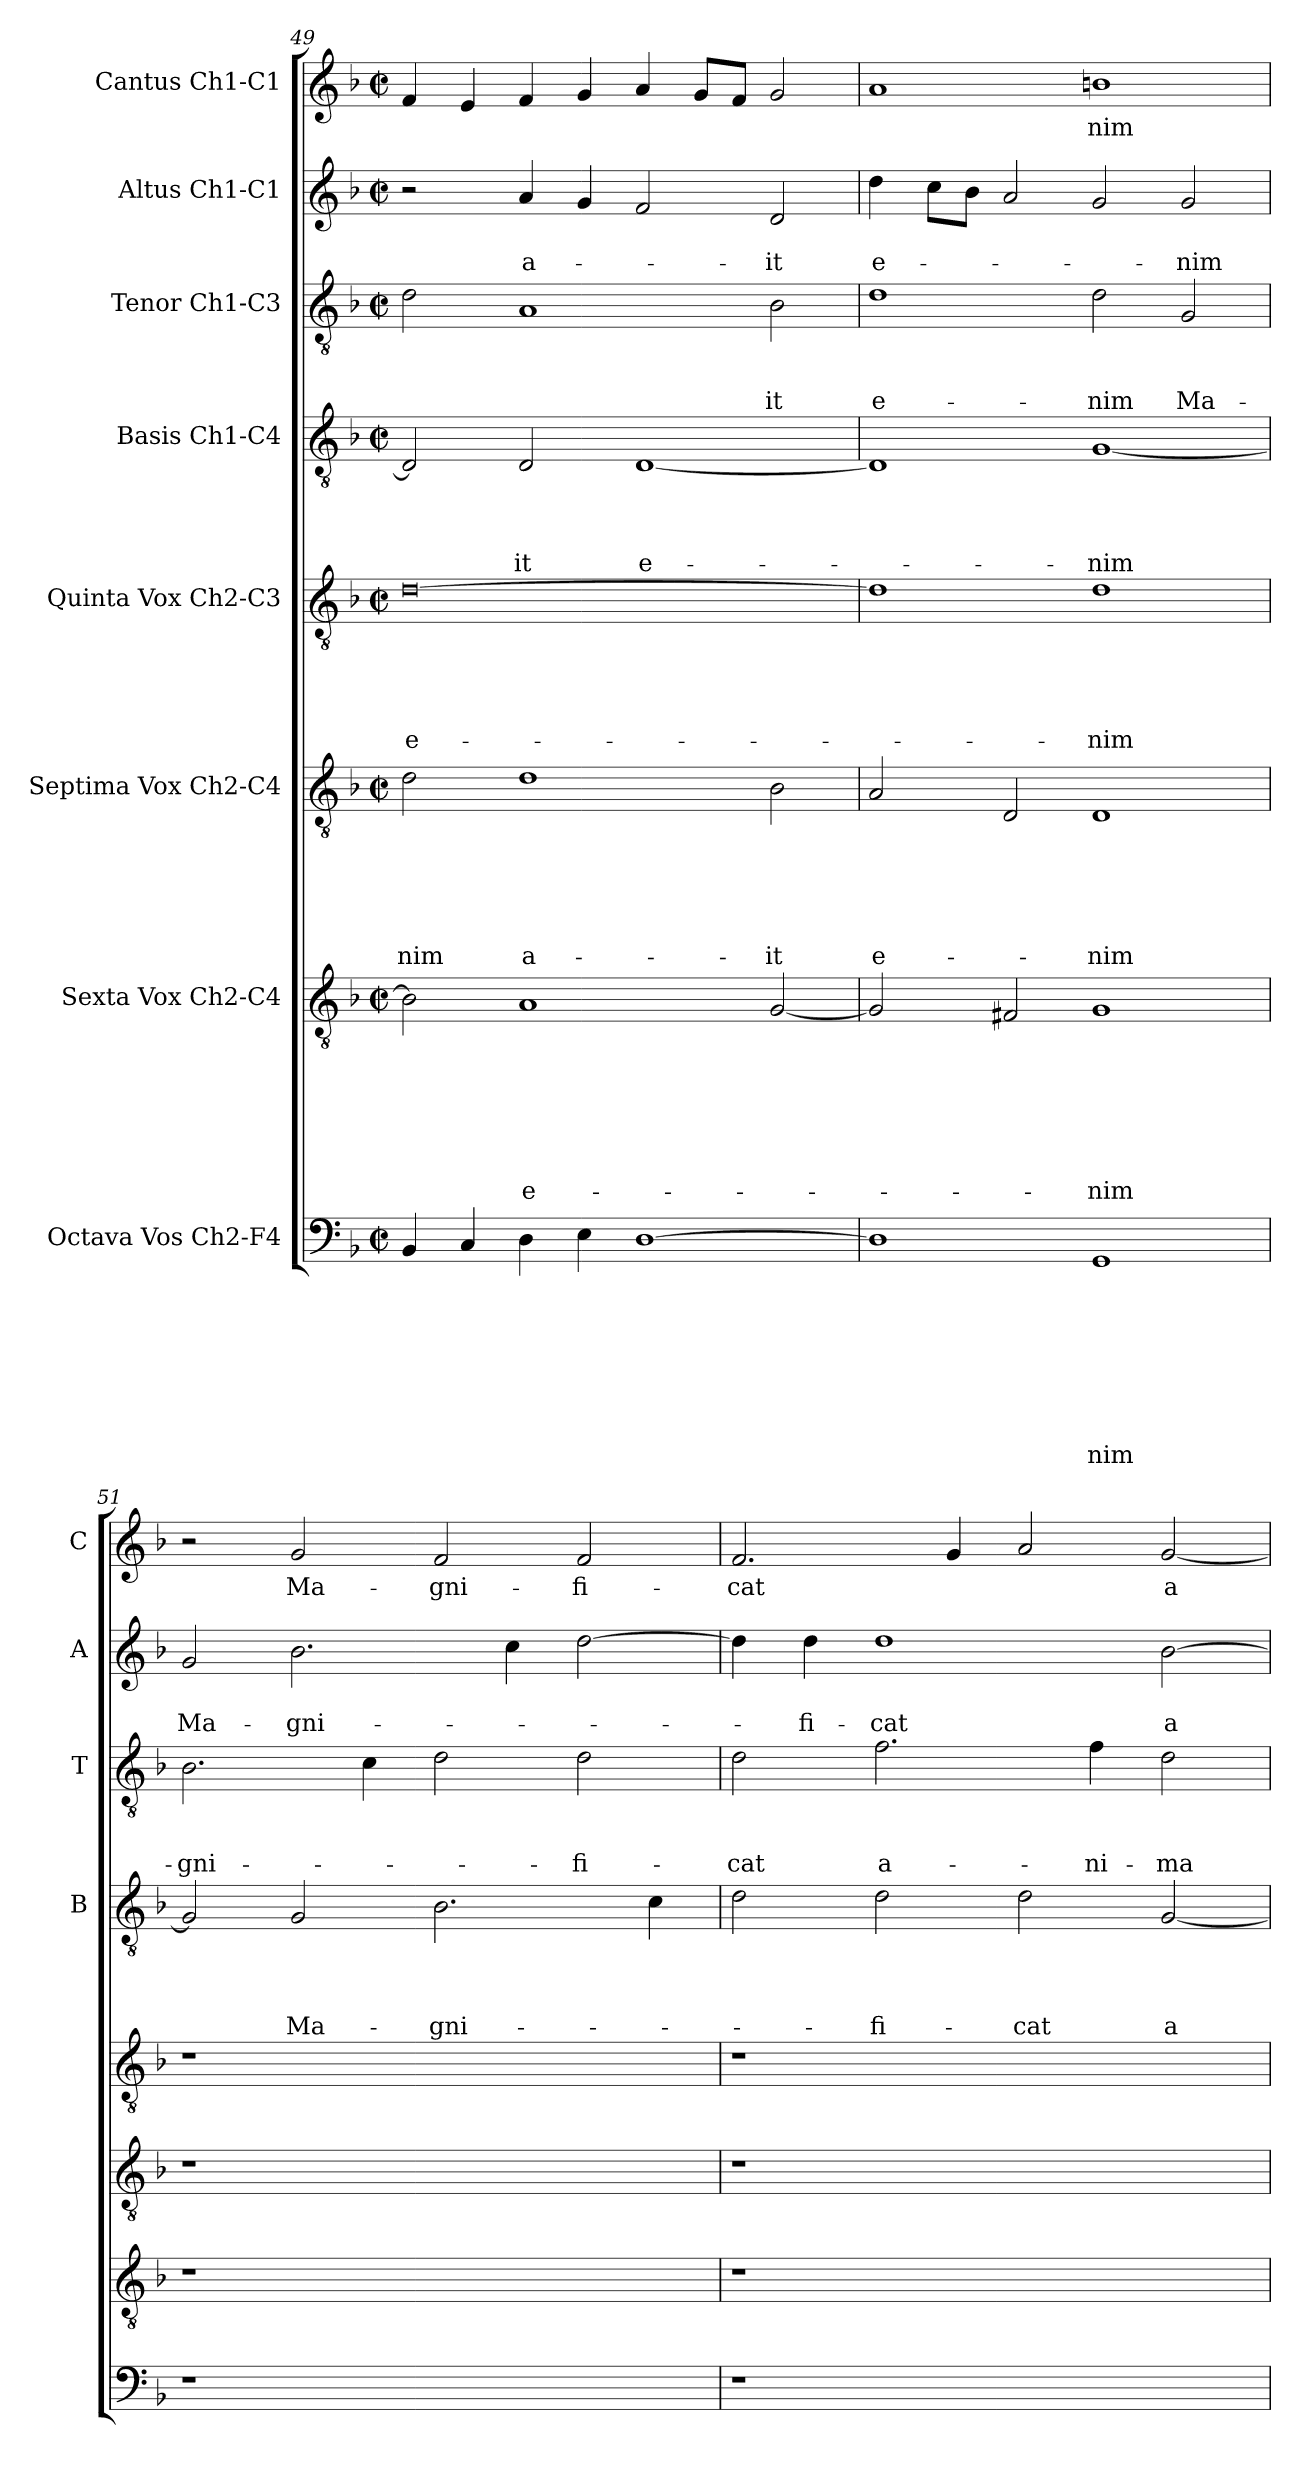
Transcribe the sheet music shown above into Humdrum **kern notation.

**kern	**text	**text	**text	**text	**text	**text	**text	**text	**kern	**text	**text	**text	**text	**text	**text	**text	**kern	**text	**text	**text	**text	**text	**text	**kern	**text	**text	**text	**text	**text	**kern	**text	**text	**text	**text	**kern	**text	**text	**text	**kern	**text	**text	**kern	**text
*part8	*part8	*part8	*part8	*part8	*part8	*part8	*part8	*part8	*part7	*part7	*part7	*part7	*part7	*part7	*part7	*part7	*part6	*part6	*part6	*part6	*part6	*part6	*part6	*part5	*part5	*part5	*part5	*part5	*part5	*part4	*part4	*part4	*part4	*part4	*part3	*part3	*part3	*part3	*part2	*part2	*part2	*part1	*part1
*staff8	*staff8	*staff8	*staff8	*staff8	*staff8	*staff8	*staff8	*staff8	*staff7	*staff7	*staff7	*staff7	*staff7	*staff7	*staff7	*staff7	*staff6	*staff6	*staff6	*staff6	*staff6	*staff6	*staff6	*staff5	*staff5	*staff5	*staff5	*staff5	*staff5	*staff4	*staff4	*staff4	*staff4	*staff4	*staff3	*staff3	*staff3	*staff3	*staff2	*staff2	*staff2	*staff1	*staff1
*I"Octava Vos Ch2-F4	*	*	*	*	*	*	*	*	*I"Sexta Vox Ch2-C4	*	*	*	*	*	*	*	*I"Septima Vox Ch2-C4	*	*	*	*	*	*	*I"Quinta Vox Ch2-C3	*	*	*	*	*	*I"Basis Ch1-C4	*	*	*	*	*I"Tenor Ch1-C3	*	*	*	*I"Altus Ch1-C1	*	*	*I"Cantus Ch1-C1	*
*	*	*	*	*	*	*	*	*	*	*	*	*	*	*	*	*	*	*	*	*	*	*	*	*	*	*	*	*	*	*I'B	*	*	*	*	*I'T	*	*	*	*I'A	*	*	*I'C	*
*clefF4	*	*	*	*	*	*	*	*	*clefGv2	*	*	*	*	*	*	*	*clefGv2	*	*	*	*	*	*	*clefGv2	*	*	*	*	*	*clefGv2	*	*	*	*	*clefGv2	*	*	*	*clefG2	*	*	*clefG2	*
*k[b-]	*	*	*	*	*	*	*	*	*k[b-]	*	*	*	*	*	*	*	*k[b-]	*	*	*	*	*	*	*k[b-]	*	*	*	*	*	*k[b-]	*	*	*	*	*k[b-]	*	*	*	*k[b-]	*	*	*k[b-]	*
*F:	*	*	*	*	*	*	*	*	*F:	*	*	*	*	*	*	*	*F:	*	*	*	*	*	*	*F:	*	*	*	*	*	*F:	*	*	*	*	*F:	*	*	*	*F:	*	*	*F:	*
*M2/2	*	*	*	*	*	*	*	*	*M2/2	*	*	*	*	*	*	*	*M2/2	*	*	*	*	*	*	*M2/2	*	*	*	*	*	*M2/2	*	*	*	*	*M2/2	*	*	*	*M2/2	*	*	*M2/2	*
*met(c|)	*	*	*	*	*	*	*	*	*met(c|)	*	*	*	*	*	*	*	*met(c|)	*	*	*	*	*	*	*met(c|)	*	*	*	*	*	*met(c|)	*	*	*	*	*met(c|)	*	*	*	*met(c|)	*	*	*met(c|)	*
=49	=49	=49	=49	=49	=49	=49	=49	=49	=49	=49	=49	=49	=49	=49	=49	=49	=49	=49	=49	=49	=49	=49	=49	=49	=49	=49	=49	=49	=49	=49	=49	=49	=49	=49	=49	=49	=49	=49	=49	=49	=49	=49	=49
!	!	!	!	!	!	!	!	!	!	!	!	!	!	!	!	!	!	!	!	!	!	!	!LO:LY:b	!	!	!	!	!	!LO:LY:b	!	!	!	!	!	!	!	!	!	!	!	!	!	!
4BB-/	.	.	.	.	.	.	.	.	2B-\]	.	.	.	.	.	.	.	2d\	.	.	.	.	.	-nim	[0d	.	.	.	.	e-	2D/]	.	.	.	.	2d\	.	.	.	2r	.	.	4f/	.
4C/	.	.	.	.	.	.	.	.	.	.	.	.	.	.	.	.	.	.	.	.	.	.	.	.	.	.	.	.	.	.	.	.	.	.	.	.	.	.	.	.	.	4e/	.
!	!	!	!	!	!	!	!	!	!	!	!	!	!	!	!	!LO:LY:b	!	!	!	!	!	!	!LO:LY:b	!	!	!	!	!	!	!	!	!	!	!LO:LY:b	!	!	!	!	!	!	!LO:LY:b	!	!
4D\	.	.	.	.	.	.	.	.	1A	.	.	.	.	.	.	e-	1d	.	.	.	.	.	a-	.	.	.	.	.	.	2D/	.	.	.	-it	1A	.	.	.	4a/	.	a-	4f/	.
4E\	.	.	.	.	.	.	.	.	.	.	.	.	.	.	.	.	.	.	.	.	.	.	.	.	.	.	.	.	.	.	.	.	.	.	.	.	.	.	4g/	.	.	4g/	.
!	!	!	!	!	!	!	!	!	!	!	!	!	!	!	!	!	!	!	!	!	!	!	!	!	!	!	!	!	!	!	!	!	!	!LO:LY:b	!	!	!	!	!	!	!	!	!
[1D	.	.	.	.	.	.	.	.	.	.	.	.	.	.	.	.	.	.	.	.	.	.	.	.	.	.	.	.	.	[1D	.	.	.	e-	.	.	.	.	2f/	.	.	4a/	.
.	.	.	.	.	.	.	.	.	.	.	.	.	.	.	.	.	.	.	.	.	.	.	.	.	.	.	.	.	.	.	.	.	.	.	.	.	.	.	.	.	.	8g/L	.
.	.	.	.	.	.	.	.	.	.	.	.	.	.	.	.	.	.	.	.	.	.	.	.	.	.	.	.	.	.	.	.	.	.	.	.	.	.	.	.	.	.	8f/J	.
!	!	!	!	!	!	!	!	!	!	!	!	!	!	!	!	!	!	!	!	!	!	!	!LO:LY:b	!	!	!	!	!	!	!	!	!	!	!	!	!	!	!LO:LY:b	!	!	!LO:LY:b	!	!
.	.	.	.	.	.	.	.	.	[2G/	.	.	.	.	.	.	.	2B-\	.	.	.	.	.	-it	.	.	.	.	.	.	.	.	.	.	.	2B-\	.	.	-it	2d/	.	-it	2g/	.
!!LO:PB:g=z
=50	=50	=50	=50	=50	=50	=50	=50	=50	=50	=50	=50	=50	=50	=50	=50	=50	=50	=50	=50	=50	=50	=50	=50	=50	=50	=50	=50	=50	=50	=50	=50	=50	=50	=50	=50	=50	=50	=50	=50	=50	=50	=50	=50
!	!	!	!	!	!	!	!	!	!	!	!	!	!	!	!	!	!	!	!	!	!	!	!LO:LY:b	!	!	!	!	!	!	!	!	!	!	!	!	!	!	!LO:LY:b	!	!	!LO:LY:b	!	!
1D]	.	.	.	.	.	.	.	.	2G/]	.	.	.	.	.	.	.	2A/	.	.	.	.	.	e-	1d]	.	.	.	.	.	1D]	.	.	.	.	1d	.	.	e-	4dd\	.	e-	1a	.
.	.	.	.	.	.	.	.	.	.	.	.	.	.	.	.	.	.	.	.	.	.	.	.	.	.	.	.	.	.	.	.	.	.	.	.	.	.	.	8cc\L	.	.	.	.
.	.	.	.	.	.	.	.	.	.	.	.	.	.	.	.	.	.	.	.	.	.	.	.	.	.	.	.	.	.	.	.	.	.	.	.	.	.	.	8b-\J	.	.	.	.
.	.	.	.	.	.	.	.	.	2F#X/	.	.	.	.	.	.	.	2D/	.	.	.	.	.	.	.	.	.	.	.	.	.	.	.	.	.	.	.	.	.	2a/	.	.	.	.
!	!	!	!	!	!	!	!	!LO:LY:b	!	!	!	!	!	!	!	!LO:LY:b	!	!	!	!	!	!	!LO:LY:b	!	!	!	!	!	!LO:LY:b	!	!	!	!	!LO:LY:b	!	!	!	!LO:LY:b	!	!	!	!	!LO:LY:b
1GG	.	.	.	.	.	.	.	-nim	1G	.	.	.	.	.	.	-nim	1D	.	.	.	.	.	-nim	1d	.	.	.	.	-nim	[1G	.	.	.	-nim	2d\	.	.	-nim	2g/	.	.	1bn	-nim
!	!	!	!	!	!	!	!	!	!	!	!	!	!	!	!	!	!	!	!	!	!	!	!	!	!	!	!	!	!	!	!	!	!	!	!	!	!	!LO:LY:b	!	!	!LO:LY:b	!	!
.	.	.	.	.	.	.	.	.	.	.	.	.	.	.	.	.	.	.	.	.	.	.	.	.	.	.	.	.	.	.	.	.	.	.	2G/	.	.	Ma-	2g/	.	-nim	.	.
=51	=51	=51	=51	=51	=51	=51	=51	=51	=51	=51	=51	=51	=51	=51	=51	=51	=51	=51	=51	=51	=51	=51	=51	=51	=51	=51	=51	=51	=51	=51	=51	=51	=51	=51	=51	=51	=51	=51	=51	=51	=51	=51	=51
!	!	!	!	!	!	!	!	!	!	!	!	!	!	!	!	!	!	!	!	!	!	!	!	!	!	!	!	!	!	!	!	!	!	!	!	!	!	!LO:LY:b	!	!	!LO:LY:b	!	!
1r	.	.	.	.	.	.	.	.	1r	.	.	.	.	.	.	.	1r	.	.	.	.	.	.	1r	.	.	.	.	.	2G/]	.	.	.	.	2.B-\	.	.	-gni-	2g/	.	Ma-	2r	.
!	!	!	!	!	!	!	!	!	!	!	!	!	!	!	!	!	!	!	!	!	!	!	!	!	!	!	!	!	!	!	!	!	!	!LO:LY:b	!	!	!	!	!	!	!LO:LY:b	!	!LO:LY:b
.	.	.	.	.	.	.	.	.	.	.	.	.	.	.	.	.	.	.	.	.	.	.	.	.	.	.	.	.	.	2G/	.	.	.	Ma-	.	.	.	.	2.b-\	.	-gni-	2g/	Ma-
.	.	.	.	.	.	.	.	.	.	.	.	.	.	.	.	.	.	.	.	.	.	.	.	.	.	.	.	.	.	.	.	.	.	.	4c\	.	.	.	.	.	.	.	.
!	!	!	!	!	!	!	!	!	!	!	!	!	!	!	!	!	!	!	!	!	!	!	!	!	!	!	!	!	!	!	!	!	!	!LO:LY:b	!	!	!	!	!	!	!	!	!LO:LY:b
1ryy	.	.	.	.	.	.	.	.	1ryy	.	.	.	.	.	.	.	1ryy	.	.	.	.	.	.	1ryy	.	.	.	.	.	2.B-\	.	.	.	-gni-	2d\	.	.	.	.	.	.	2f/	-gni-
.	.	.	.	.	.	.	.	.	.	.	.	.	.	.	.	.	.	.	.	.	.	.	.	.	.	.	.	.	.	.	.	.	.	.	.	.	.	.	4cc\	.	.	.	.
!	!	!	!	!	!	!	!	!	!	!	!	!	!	!	!	!	!	!	!	!	!	!	!	!	!	!	!	!	!	!	!	!	!	!	!	!	!	!LO:LY:b	!	!	!	!	!LO:LY:b
.	.	.	.	.	.	.	.	.	.	.	.	.	.	.	.	.	.	.	.	.	.	.	.	.	.	.	.	.	.	.	.	.	.	.	2d\	.	.	-fi-	[2dd\	.	.	2f/	-fi-
.	.	.	.	.	.	.	.	.	.	.	.	.	.	.	.	.	.	.	.	.	.	.	.	.	.	.	.	.	.	4c\	.	.	.	.	.	.	.	.	.	.	.	.	.
=52	=52	=52	=52	=52	=52	=52	=52	=52	=52	=52	=52	=52	=52	=52	=52	=52	=52	=52	=52	=52	=52	=52	=52	=52	=52	=52	=52	=52	=52	=52	=52	=52	=52	=52	=52	=52	=52	=52	=52	=52	=52	=52	=52
!	!	!	!	!	!	!	!	!	!	!	!	!	!	!	!	!	!	!	!	!	!	!	!	!	!	!	!	!	!	!	!	!	!	!	!	!	!	!LO:LY:b	!	!	!	!	!LO:LY:b
1r	.	.	.	.	.	.	.	.	1r	.	.	.	.	.	.	.	1r	.	.	.	.	.	.	1r	.	.	.	.	.	2d\	.	.	.	.	2d\	.	.	-cat	4dd\]	.	.	2.f/	-cat
!	!	!	!	!	!	!	!	!	!	!	!	!	!	!	!	!	!	!	!	!	!	!	!	!	!	!	!	!	!	!	!	!	!	!	!	!	!	!	!	!	!LO:LY:b	!	!
.	.	.	.	.	.	.	.	.	.	.	.	.	.	.	.	.	.	.	.	.	.	.	.	.	.	.	.	.	.	.	.	.	.	.	.	.	.	.	4dd\	.	-fi-	.	.
!	!	!	!	!	!	!	!	!	!	!	!	!	!	!	!	!	!	!	!	!	!	!	!	!	!	!	!	!	!	!	!	!	!	!LO:LY:b	!	!	!	!LO:LY:b	!	!	!LO:LY:b	!	!
.	.	.	.	.	.	.	.	.	.	.	.	.	.	.	.	.	.	.	.	.	.	.	.	.	.	.	.	.	.	2d\	.	.	.	-fi-	2.f\	.	.	a-	1dd	.	-cat	.	.
.	.	.	.	.	.	.	.	.	.	.	.	.	.	.	.	.	.	.	.	.	.	.	.	.	.	.	.	.	.	.	.	.	.	.	.	.	.	.	.	.	.	4g/	.
!	!	!	!	!	!	!	!	!	!	!	!	!	!	!	!	!	!	!	!	!	!	!	!	!	!	!	!	!	!	!	!	!	!	!LO:LY:b	!	!	!	!	!	!	!	!	!
1ryy	.	.	.	.	.	.	.	.	1ryy	.	.	.	.	.	.	.	1ryy	.	.	.	.	.	.	1ryy	.	.	.	.	.	2d\	.	.	.	-cat	.	.	.	.	.	.	.	2a/	.
!	!	!	!	!	!	!	!	!	!	!	!	!	!	!	!	!	!	!	!	!	!	!	!	!	!	!	!	!	!	!	!	!	!	!	!	!	!	!LO:LY:b	!	!	!	!	!
.	.	.	.	.	.	.	.	.	.	.	.	.	.	.	.	.	.	.	.	.	.	.	.	.	.	.	.	.	.	.	.	.	.	.	4f\	.	.	-ni-	.	.	.	.	.
!	!	!	!	!	!	!	!	!	!	!	!	!	!	!	!	!	!	!	!	!	!	!	!	!	!	!	!	!	!	!	!	!	!	!LO:LY:b	!	!	!	!LO:LY:b	!	!	!LO:LY:b	!	!LO:LY:b
.	.	.	.	.	.	.	.	.	.	.	.	.	.	.	.	.	.	.	.	.	.	.	.	.	.	.	.	.	.	[2G/	.	.	.	a-	2d\	.	.	-ma	[2b-\	.	a-	[2g/	a-
=	=	=	=	=	=	=	=	=	=	=	=	=	=	=	=	=	=	=	=	=	=	=	=	=	=	=	=	=	=	=	=	=	=	=	=	=	=	=	=	=	=	=	=
*-	*-	*-	*-	*-	*-	*-	*-	*-	*-	*-	*-	*-	*-	*-	*-	*-	*-	*-	*-	*-	*-	*-	*-	*-	*-	*-	*-	*-	*-	*-	*-	*-	*-	*-	*-	*-	*-	*-	*-	*-	*-	*-	*-
